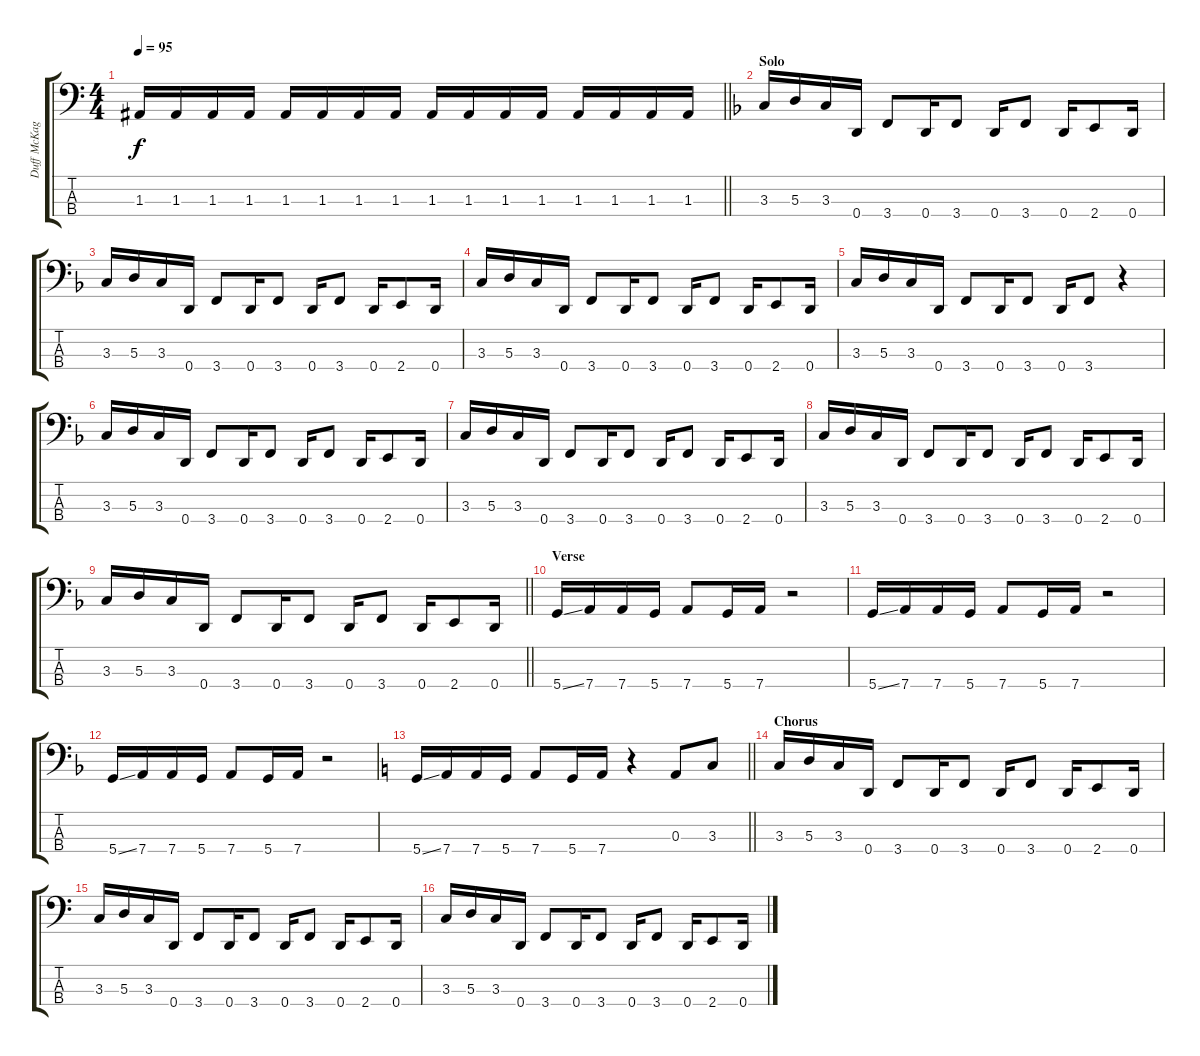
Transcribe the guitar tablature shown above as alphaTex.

\track ("Duff McKagan" "Duff McKag") {instrument electricbassfinger}
\staff {score tabs}
\tuning (G2 D2 A1 D1) {hide}
\ts (4 4)
\tempo 95
\clef f4
\barLineRight lightlight
\ks c
1.3.16{dy f} 1.3.16 1.3.16 1.3.16 1.3.16 1.3.16 1.3.16 1.3.16 1.3.16 1.3.16 1.3.16 1.3.16 1.3.16 1.3.16 1.3.16 1.3.16 |
\section ("" "Solo")
\ks dminor
3.3.16 5.3.16 3.3.16 0.4.16 3.4.8 0.4.16 3.4.8 0.4.16 3.4.8 0.4.16 2.4.8 0.4.16 |
3.3.16 5.3.16 3.3.16 0.4.16 3.4.8 0.4.16 3.4.8 0.4.16 3.4.8 0.4.16 2.4.8 0.4.16 |
3.3.16 5.3.16 3.3.16 0.4.16 3.4.8 0.4.16 3.4.8 0.4.16 3.4.8 0.4.16 2.4.8 0.4.16 |
3.3.16 5.3.16 3.3.16 0.4.16 3.4.8 0.4.16 3.4.8 0.4.16 3.4.8 r.4 |
3.3.16 5.3.16 3.3.16 0.4.16 3.4.8 0.4.16 3.4.8 0.4.16 3.4.8 0.4.16 2.4.8 0.4.16 |
3.3.16 5.3.16 3.3.16 0.4.16 3.4.8 0.4.16 3.4.8 0.4.16 3.4.8 0.4.16 2.4.8 0.4.16 |
3.3.16 5.3.16 3.3.16 0.4.16 3.4.8 0.4.16 3.4.8 0.4.16 3.4.8 0.4.16 2.4.8 0.4.16 |
\barLineRight lightlight
3.3.16 5.3.16 3.3.16 0.4.16 3.4.8 0.4.16 3.4.8 0.4.16 3.4.8 0.4.16 2.4.8 0.4.16 |
\section ("" "Verse")
5.4{ss}.16 7.4.16 7.4.16 5.4.16 7.4.8 5.4.16 7.4.16 r.2 |
5.4{ss}.16 7.4.16 7.4.16 5.4.16 7.4.8 5.4.16 7.4.16 r.2 |
5.4{ss}.16 7.4.16 7.4.16 5.4.16 7.4.8 5.4.16 7.4.16 r.2 |
\barLineRight lightlight
\ks c
5.4{ss}.16 7.4.16 7.4.16 5.4.16 7.4.8 5.4.16 7.4.16 r.4 0.3.8 3.3.8 |
\section ("" "Chorus")
3.3.16 5.3.16 3.3.16 0.4.16 3.4.8 0.4.16 3.4.8 0.4.16 3.4.8 0.4.16 2.4.8 0.4.16 |
3.3.16 5.3.16 3.3.16 0.4.16 3.4.8 0.4.16 3.4.8 0.4.16 3.4.8 0.4.16 2.4.8 0.4.16 |
3.3.16 5.3.16 3.3.16 0.4.16 3.4.8 0.4.16 3.4.8 0.4.16 3.4.8 0.4.16 2.4.8 0.4.16
